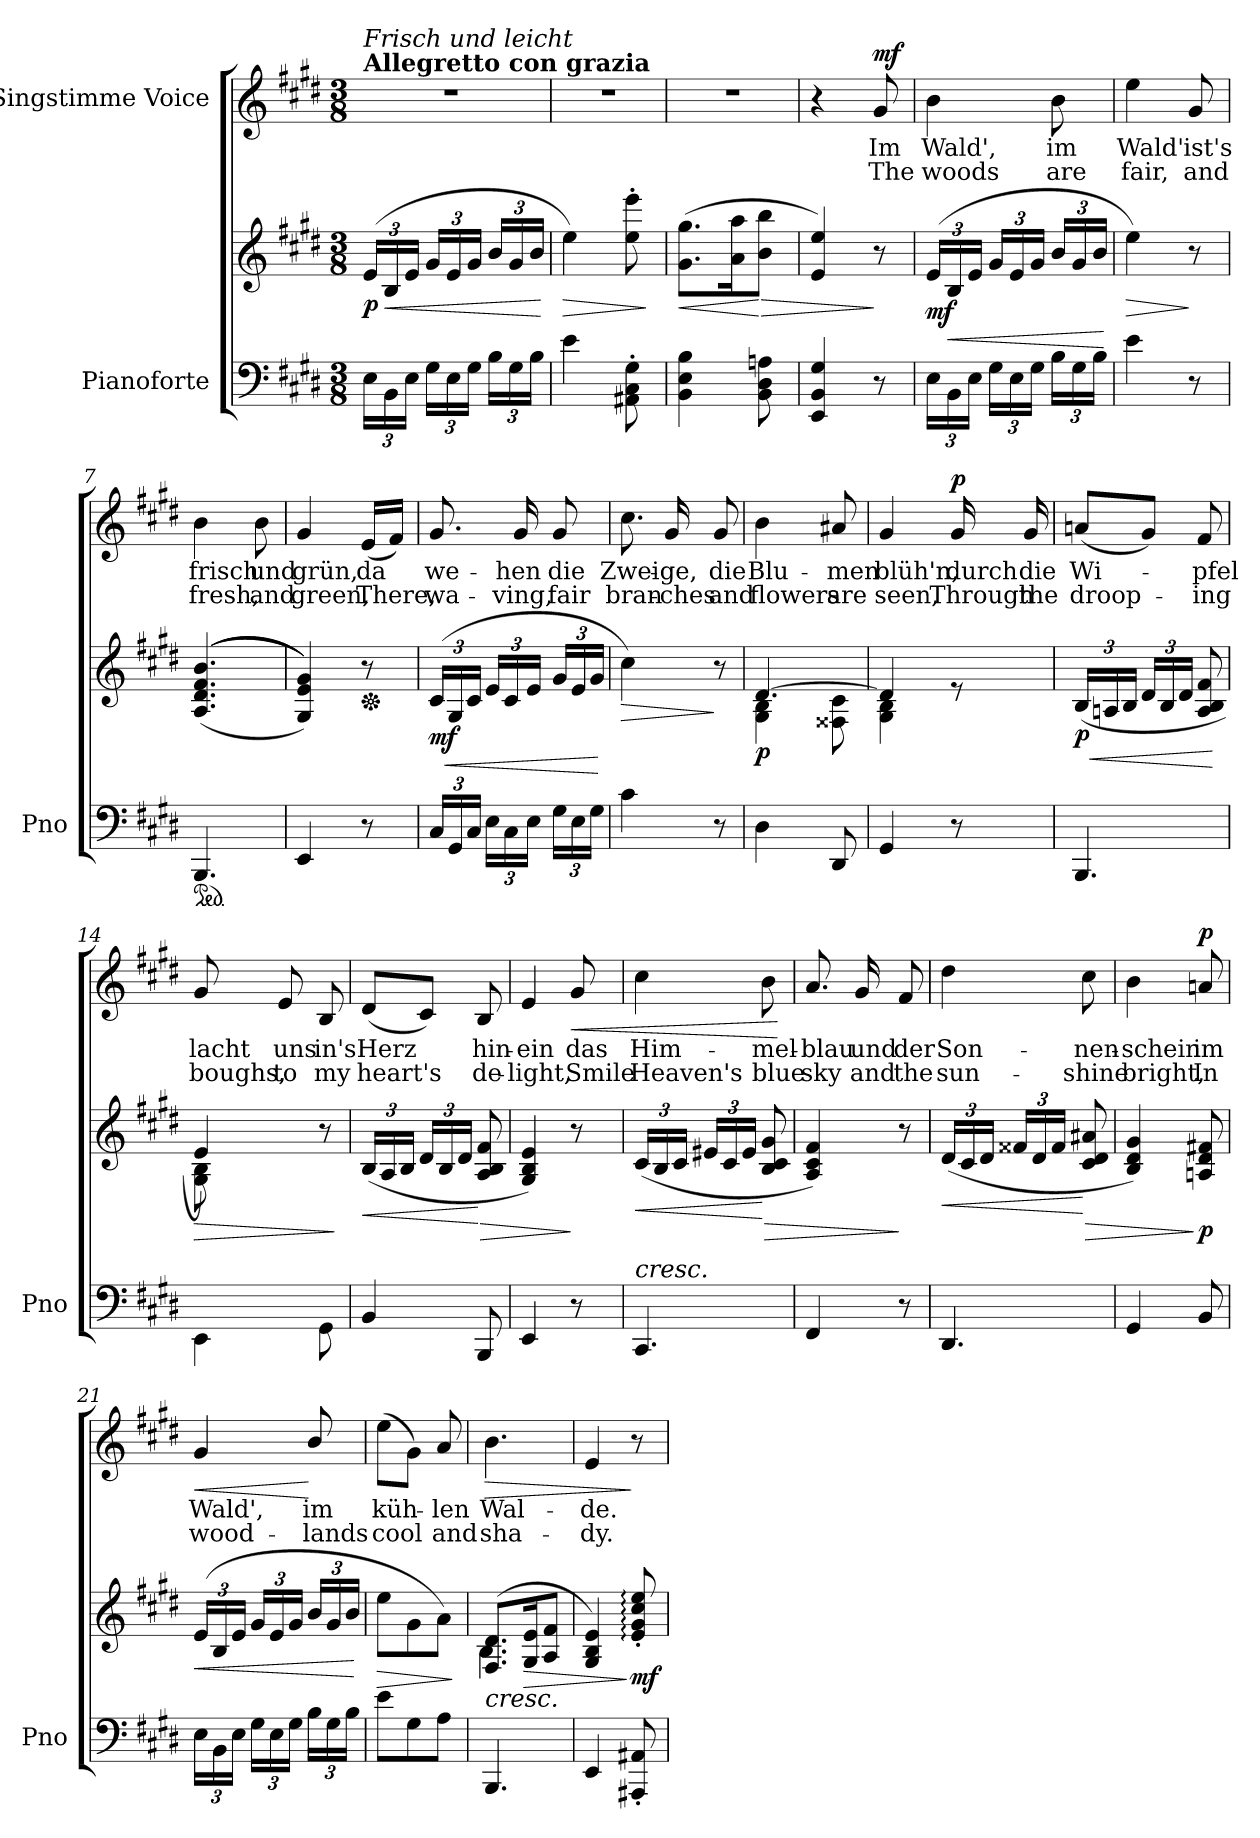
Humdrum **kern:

**kern	**kern	**dynam	**kern	**text	**text	**dynam
*part2	*part2	*part2	*part1	*part1	*part1	*part1
*staff3	*staff2	*staff2/3	*staff1	*staff1	*staff1	*staff1
*I"Pianoforte	*	*	*I"Singstimme Voice	*	*	*
*I'Pno	*	*	*	*	*	*
*clefF4	*clefG2	*	*clefG2	*	*	*
*k[f#c#g#d#]	*k[f#c#g#d#]	*	*k[f#c#g#d#]	*	*	*
*M3/8	*M3/8	*	*M3/8	*	*	*
*Xbrackettup	*Xbrackettup	*	*	*	*	*
=1	=1	=1	=1	=1	=1	=1
!	!	!	!LO:TX:a:B:t=Allegretto con grazia	!	!	!
!	!	!	!LO:TX:a:i:t=Frisch und leicht	!	!	!
!	!	!LO:DY:b	!	!	!	!
24E\LL	(>24e/LL	p	4.r	.	.	.
!	!	!LO:HP:b	!	!	!	!
24BB\	24B/	<	.	.	.	.
24E\JJ	24e/JJ	.	.	.	.	.
24G#\LL	24g#/LL	.	.	.	.	.
24E\	24e/	.	.	.	.	.
24G#\JJ	24g#/JJ	.	.	.	.	.
24B\LL	24b/LL	.	.	.	.	.
24G#\	24g#/	.	.	.	.	.
24B\JJ	24b/JJ	.	.	.	.	.
.	.	[	.	.	.	.
=2	=2	=2	=2	=2	=2	=2
!	!	!LO:HP:b	!	!	!	!
4e\	4ee\)	>	4.r	.	.	.
8AA#X\' 8C#\' 8G#\'	8ee\' 8eee\'	.	.	.	.	.
.	.	]	.	.	.	.
=3	=3	=3	=3	=3	=3	=3
!	!	!LO:HP:b	!	!	!	!
4BB\ 4E\ 4B\	(8.g#\ 8.gg#\L	<	4.r	.	.	.
.	16a\ 16aa\K	.	.	.	.	.
!	!	!LO:HP:n=1:b	!	!	!	!
8BB\ 8D#\ 8An\	8b\ 8bb\J	[ >	.	.	.	.
=4	=4	=4	=4	=4	=4	=4
4EE/ 4BB/ 4G#/	4e/ 4ee/)	.	4r	.	.	.
!	!	!	!	!LO:LY:b	!LO:LY:b	!LO:DY:a
8r	8r	]	8g#/	Im	The	mf
!!LO:LB:g=z
=5	=5	=5	=5	=5	=5	=5
!	!	!LO:DY:b	!	!LO:LY:b	!LO:LY:b	!
24E\LL	(>24e/LL	mf	4b\	Wald',	woods	.
!	!	!LO:HP:b	!	!	!	!
24BB\	24B/	<	.	.	.	.
24E\JJ	24e/JJ	.	.	.	.	.
24G#\LL	24g#/LL	.	.	.	.	.
24E\	24e/	.	.	.	.	.
24G#\JJ	24g#/JJ	.	.	.	.	.
!	!	!	!	!LO:LY:b	!LO:LY:b	!
24B\LL	24b/LL	.	8b\	im	are	.
24G#\	24g#/	.	.	.	.	.
24B\JJ	24b/JJ	.	.	.	.	.
.	.	[	.	.	.	.
=6	=6	=6	=6	=6	=6	=6
!	!	!LO:HP:b	!	!LO:LY:b	!LO:LY:b	!
4e\	4ee\)	>	4ee\	Wald'	fair,	.
!	!	!	!	!LO:LY:b	!LO:LY:b	!
8r	8r	]	8g#/	ist's	and	.
=7	=7	=7	=7	=7	=7	=7
*ped	*	*	*	*	*	*
!	!	!	!	!LO:LY:b	!LO:LY:b	!
4.BBB/	(>(>((4.A/ 4.d#/ 4.f#/ 4.b/	.	4b\	frisch	fresh,	.
!	!	!	!	!LO:LY:b	!LO:LY:b	!
.	.	.	8b\	und	and	.
=8	=8	=8	=8	=8	=8	=8
!	!	!	!	!LO:LY:b	!LO:LY:b	!
4EE/	4G#/ 4e/ 4g#/))))	.	4g#/	grün,	green,	.
*	*Xped	*	*	*	*	*
!	!	!	!	!LO:LY:b	!LO:LY:b	!
8r	8r	.	(16e/LL	da	There,	.
.	.	.	16f#/JJ)	.	.	.
!!LO:LB:g=z
=9	=9	=9	=9	=9	=9	=9
!	!	!LO:DY:b	!	!LO:LY:b	!LO:LY:b	!
24C#/LL	(>24c#/LL	mf	8.g#/	we-	wa-	.
!	!	!LO:HP:b	!	!	!	!
24GG#/	24G#/	<	.	.	.	.
24C#/JJ	24c#/JJ	.	.	.	.	.
24E\LL	24e/LL	.	.	.	.	.
24C#\	24c#/	.	.	.	.	.
!	!	!	!	!LO:LY:b	!LO:LY:b	!
.	.	.	16g#/	-hen	-ving,	.
24E\JJ	24e/JJ	.	.	.	.	.
!	!	!	!	!LO:LY:b	!LO:LY:b	!
24G#\LL	24g#/LL	.	8g#/	die	fair	.
24E\	24e/	.	.	.	.	.
24G#\JJ	24g#/JJ	.	.	.	.	.
.	.	[	.	.	.	.
=10	=10	=10	=10	=10	=10	=10
!	!	!LO:HP:b	!	!LO:LY:b	!LO:LY:b	!
4c#\	4cc#\)	>	8.cc#\	Zwei-	bran-	.
!	!	!	!	!LO:LY:b	!LO:LY:b	!
.	.	.	16g#/	-ge,	-ches	.
!	!	!	!	!LO:LY:b	!LO:LY:b	!
8r	8r	]	8g#/	die	and	.
=11	=11	=11	=11	=11	=11	=11
*	*^	*	*	*	*	*
!	!	!	!LO:DY:b	!	!LO:LY:b	!LO:LY:b	!
4D#\	[4.d#/	4G#\ 4B\	p	4b\	Blu-	flowers	.
!	!	!	!	!	!LO:LY:b	!LO:LY:b	!
8DD#/	.	8F##X\ 8c#\	.	8a#X/	-men	are	.
=12	=12	=12	=12	=12	=12	=12	=12
!	!	!	!	!	!LO:LY:b	!LO:LY:b	!
4GG#/	4d#/]	4G#\ 4B\	.	4g#/	blüh'n,	seen,	.
!	!	!	!	!	!LO:LY:b	!LO:LY:b	!LO:DY:a
8r	8re	8ryy	.	16g#/	durch	Through	p
!	!	!	!	!	!LO:LY:b	!LO:LY:b	!
.	.	.	.	16g#/	die	the	.
*	*v	*v	*	*	*	*	*
!!LO:PB:g=z
=13	=13	=13	=13	=13	=13	=13
!	!	!LO:DY:b	!	!LO:LY:b	!LO:LY:b	!
4.BBB/	(>24B/LL	p	(8an/L	Wi-	droop-	.
!	!	!LO:HP:b	!	!	!	!
.	24An/	<	.	.	.	.
.	24B/JJ	.	.	.	.	.
.	24d#/LL	.	8g#/J)	.	.	.
.	24B/	.	.	.	.	.
.	24d#/JJ	.	.	.	.	.
!	!	!	!	!LO:LY:b	!LO:LY:b	!
.	8A/ 8B/ 8f#/	.	8f#/	-pfel	-ing	.
.	.	[	.	.	.	.
=14	=14	=14	=14	=14	=14	=14
*^	*	*	*	*	*	*
!	!	!	!LO:HP:b	!	!LO:LY:b	!LO:LY:b	!
*	*	*^	*	*	*	*	*
8ryy	4EE\	4e/)	8G#\ 8B\L	>	8g#/	lacht	boughs,	.
!	!	!	!	!	!	!LO:LY:b	!LO:LY:b	!
8E/	.	.	4ryy	.	8e/	uns	to	.
!	!	!	!	!	!	!LO:LY:b	!LO:LY:b	!
8BB/J	8GG#\	8r	.	.	8B/	in's	my	.
*v	*v	*	*	*	*	*	*	*
*	*v	*v	*	*	*	*	*
.	.	]	.	.	.	.
=15	=15	=15	=15	=15	=15	=15
!	!	!LO:HP:b	!	!LO:LY:b	!LO:LY:b	!
4BB/	(>24B/LL	<	(8d#/L	Herz	heart's	.
.	24A/	.	.	.	.	.
.	24B/JJ	.	.	.	.	.
.	24d#/LL	.	8c#/J)	.	.	.
.	24B/	.	.	.	.	.
.	24d#/JJ	.	.	.	.	.
!	!	!LO:HP:n=1:b	!	!LO:LY:b	!LO:LY:b	!
8BBB/	8A/ 8B/ 8f#/	[ >	8B/	hin-	de-	.
=16	=16	=16	=16	=16	=16	=16
!	!	!	!	!LO:LY:b	!LO:LY:b	!
4EE/	4G#/ 4B/ 4e/)	.	4e/	-ein	-light,	.
!	!	!	!	!LO:LY:b	!LO:LY:b	!LO:HP:b
8r	8r	]	8g#/	das	Smile	<
!!LO:LB:g=z
=17	=17	=17	=17	=17	=17	=17
!LO:TX:a:i:t=cresc.	!	!	!	!	!	!
!	!	!LO:HP:b	!	!LO:LY:b	!LO:LY:b	!
4.CC#/	(>24c#/LL	<	4cc#\	Him-	Heaven's	.
.	24B/	.	.	.	.	.
.	24c#/JJ	.	.	.	.	.
.	24e#X/LL	.	.	.	.	.
.	24c#/	.	.	.	.	.
.	24e#/JJ	.	.	.	.	.
!	!	!LO:HP:n=1:b	!	!LO:LY:b	!LO:LY:b	!
.	8B/ 8c#/ 8g#/	[ >	8b\	-mel-	blue	.
.	.	.	.	.	.	[
=18	=18	=18	=18	=18	=18	=18
!	!	!	!	!LO:LY:b	!LO:LY:b	!
4FF#/	4A/ 4c#/ 4f#/)	.	8.a/	-blau	sky	.
!	!	!	!	!LO:LY:b	!LO:LY:b	!
.	.	.	16g#/	und	and	.
!	!	!	!	!LO:LY:b	!LO:LY:b	!
8r	8r	]	8f#/	der	the	.
=19	=19	=19	=19	=19	=19	=19
!	!	!LO:HP:b	!	!LO:LY:b	!LO:LY:b	!
4.DD#/	(>24d#/LL	<	4dd#\	Son-	sun-	.
.	24c#/	.	.	.	.	.
.	24d#/JJ	.	.	.	.	.
.	24f##X/LL	.	.	.	.	.
.	24d#/	.	.	.	.	.
.	24f##/JJ	.	.	.	.	.
!	!	!LO:HP:n=1:b	!	!LO:LY:b	!LO:LY:b	!
.	8c#/ 8d#/ 8a#X/	[ >	8cc#\	-nen-	-shine	.
=20	=20	=20	=20	=20	=20	=20
!	!	!	!	!LO:LY:b	!LO:LY:b	!
4GG#/	4B/ 4d#/ 4g#/)	.	4b\	-schein	bright,	.
!	!	!LO:DY:n=1:b	!	!LO:LY:b	!LO:LY:b	!LO:DY:a
8BB/	8An/ 8d#/ 8f#X/	] p	8an/	im	In	p
!!LO:LB:g=z
=21	=21	=21	=21	=21	=21	=21
!	!	!LO:HP:b	!	!LO:LY:b	!LO:LY:b	!LO:HP:b
24E\LL	(24e/LL	<	4g#/	Wald',	wood-	<
24BB\	24B/	.	.	.	.	.
24E\JJ	24e/JJ	.	.	.	.	.
24G#\LL	24g#/LL	.	.	.	.	.
24E\	24e/	.	.	.	.	.
24G#\JJ	24g#/JJ	.	.	.	.	.
!	!	!	!	!LO:LY:b	!LO:LY:b	!
24B\LL	24b/LL	.	8b/	im	-lands	[
24G#\	24g#/	.	.	.	.	.
24B\JJ	24b/JJ	.	.	.	.	.
.	.	[	.	.	.	.
=22	=22	=22	=22	=22	=22	=22
!	!	!LO:HP:b	!	!LO:LY:b	!LO:LY:b	!
8e\L	8ee\L	>	(8ee\L	küh-	cool	.
8G#\	8g#\	.	8g#\J)	.	.	.
!	!	!	!	!LO:LY:b	!LO:LY:b	!
8A\J	8a\J)	.	8a/	-len	and	.
.	.	]	.	.	.	.
=23	=23	=23	=23	=23	=23	=23
!	!	!LO:HP:b	!	!LO:LY:b	!LO:LY:b	!LO:HP:b
*	*^	*	*	*	*	*
4.BBB/	(8.F#/ 8.d#/L	4.B\	<	4.b\	Wal-	sha-	>
!	!	!	!LO:HP:b	!	!	!	!
.	16G#/ 16e/K	.	>	.	.	.	.
.	8A/ 8f#/J	.	[	.	.	.	.
*	*v	*v	*	*	*	*	*
=24	=24	=24	=24	=24	=24	=24
!	!	!	!	!LO:LY:b	!LO:LY:b	!
4EE/	4G#/ 4B/ 4e/)	.	4e/	-de.	-dy.	.
!	!	!LO:DY:n=1:b	!	!	!	!
8AAA#X/' 8AA#X/'	8e/:' 8g#/:' 8cc#/:' 8ee/:'	] mf	8r	.	.	]
=	=	=	=	=	=	=
*-	*-	*-	*-	*-	*-	*-
